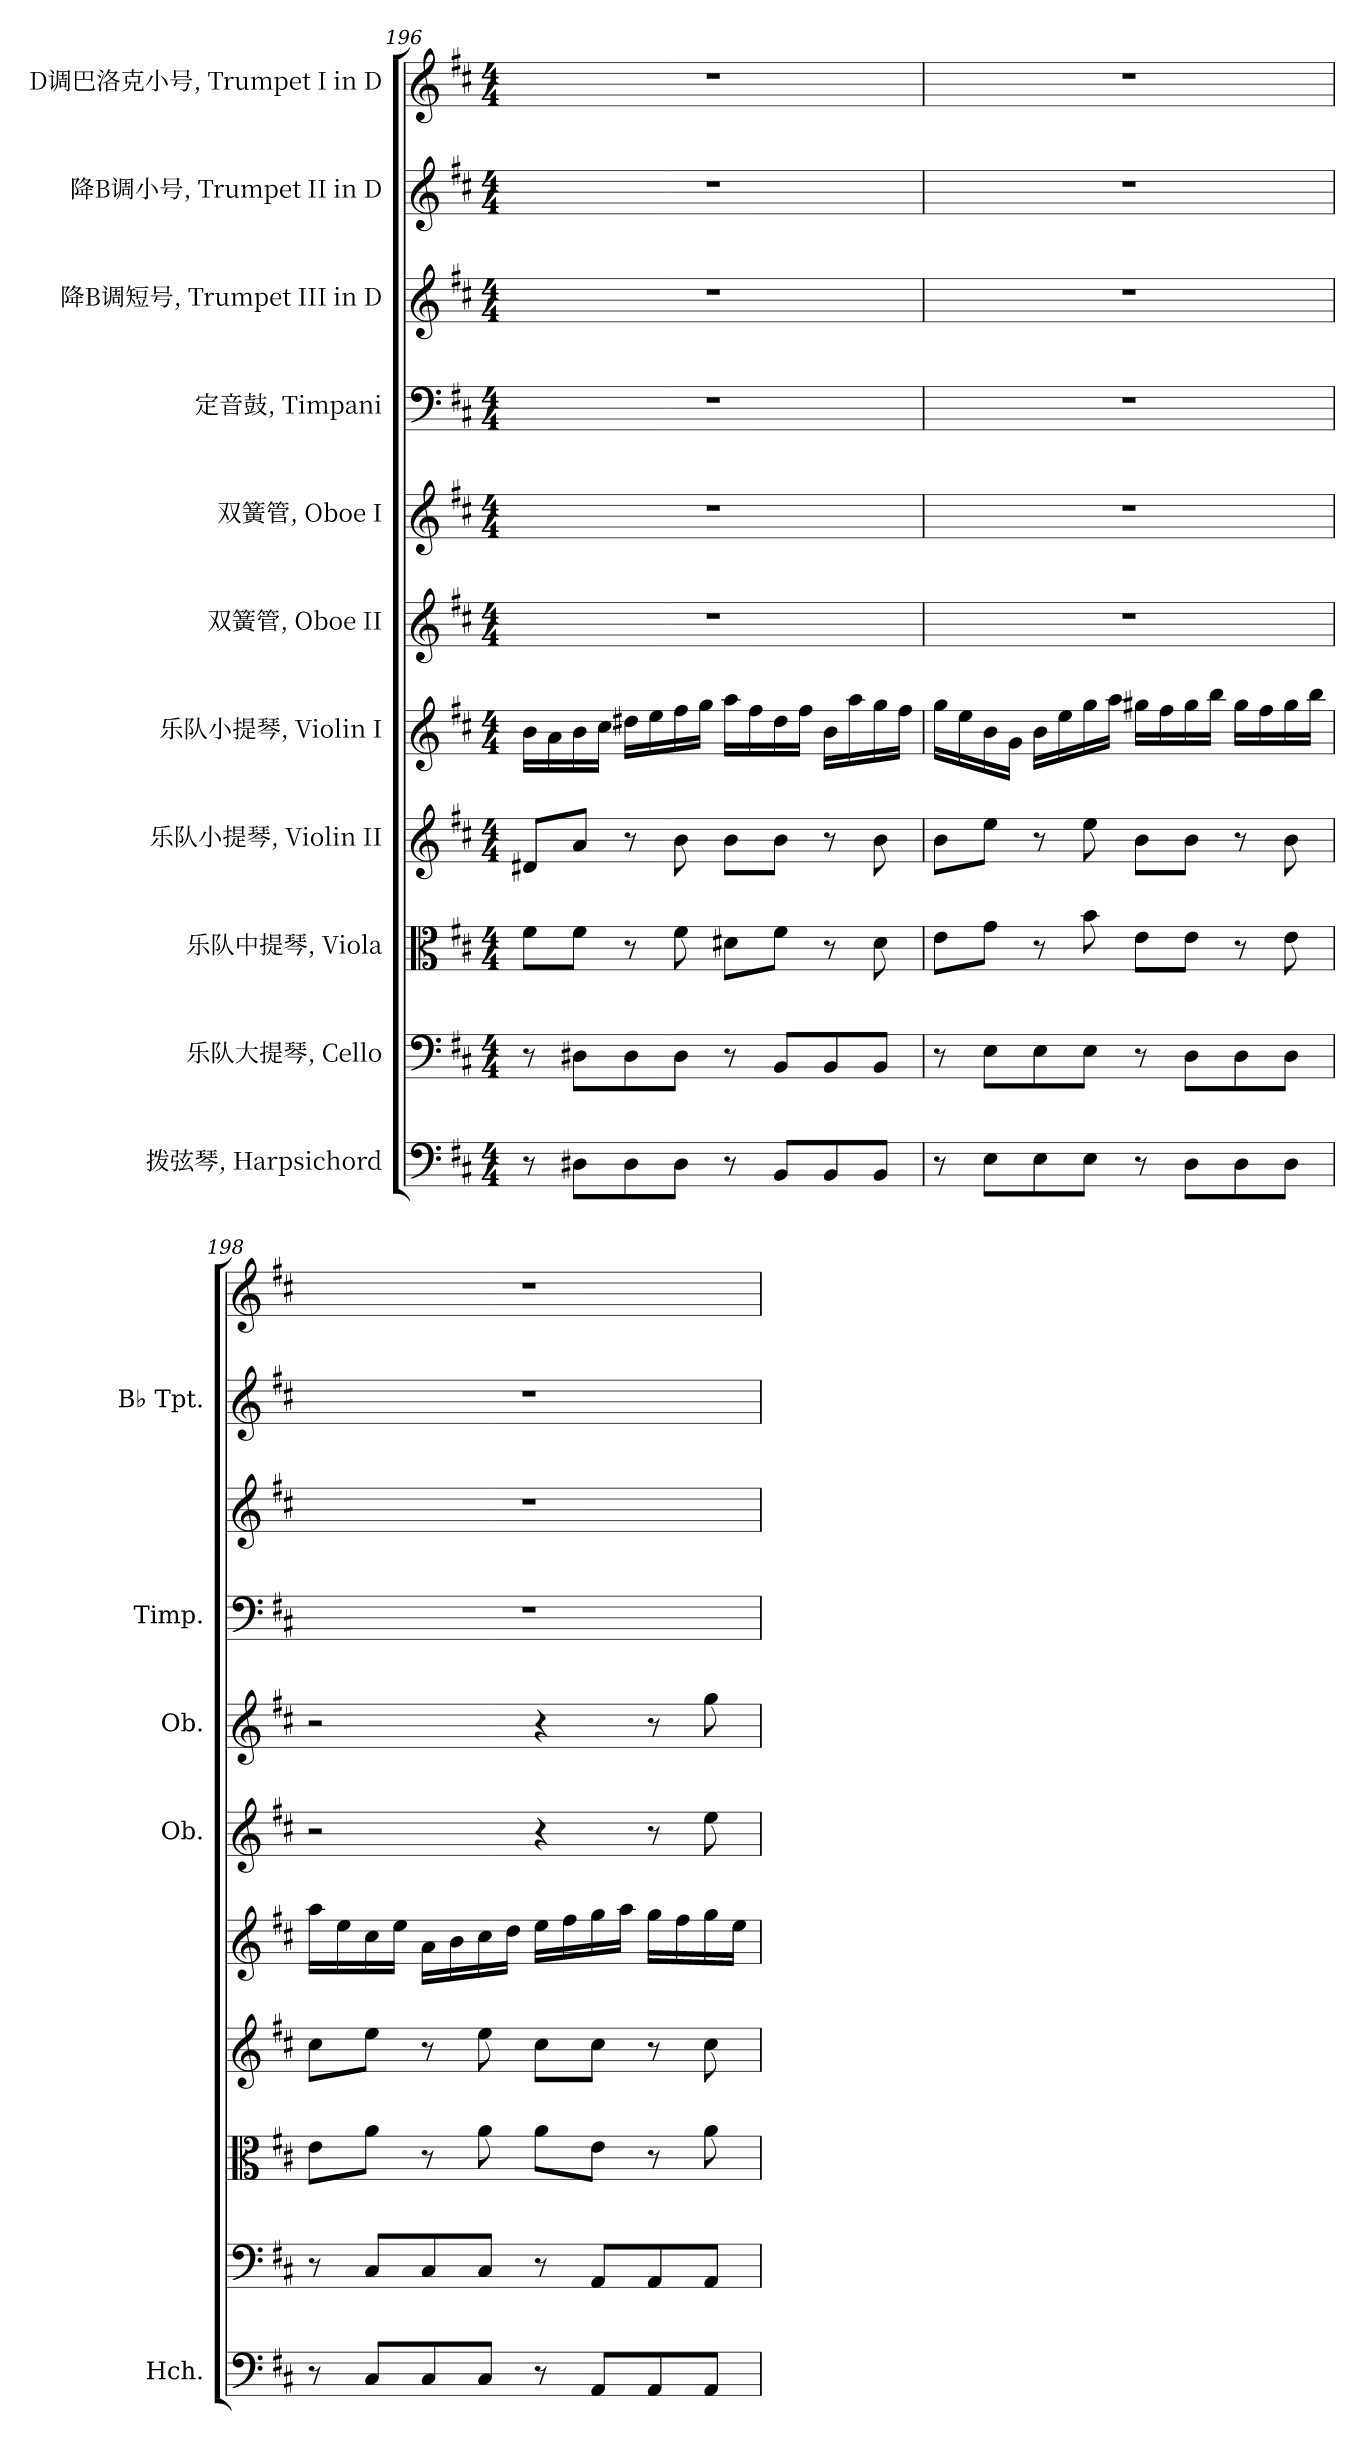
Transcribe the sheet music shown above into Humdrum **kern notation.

**kern	**kern	**kern	**kern	**kern	**kern	**kern	**kern	**kern	**kern	**kern
*part11	*part10	*part9	*part8	*part7	*part6	*part5	*part4	*part3	*part2	*part1
*staff11	*staff10	*staff9	*staff8	*staff7	*staff6	*staff5	*staff4	*staff3	*staff2	*staff1
*I"拨弦琴, Harpsichord	*I"乐队大提琴, Cello	*I"乐队中提琴, Viola	*I"乐队小提琴, Violin II	*I"乐队小提琴, Violin I	*I"双簧管, Oboe II	*I"双簧管, Oboe I	*I"定音鼓, Timpani	*I"降B调短号, Trumpet III in D	*I"降B调小号, Trumpet II in D	*I"D调巴洛克小号, Trumpet I in D
*I'Hch.	*	*	*	*	*I'Ob.	*I'Ob.	*I'Timp.	*	*I'B♭ Tpt.	*
*clefF4	*clefF4	*clefC3	*clefG2	*clefG2	*clefG2	*clefG2	*clefF4	*clefG2	*clefG2	*clefG2
*	*	*	*	*	*	*	*	*ITrd1c2	*ITrd1c2	*ITrd-1c-2
*k[f#c#]	*k[f#c#]	*k[f#c#]	*k[f#c#]	*k[f#c#]	*k[f#c#]	*k[f#c#]	*k[f#c#]	*k[]	*k[]	*k[f#c#g#d#]
*M4/4	*M4/4	*M4/4	*M4/4	*M4/4	*M4/4	*M4/4	*M4/4	*M4/4	*M4/4	*M4/4
=196	=196	=196	=196	=196	=196	=196	=196	=196	=196	=196
8r	8r	8f#\L	8d#X/L	16b\LL	1r	1r	1r	1r	1r	1r
.	.	.	.	16a\	.	.	.	.	.	.
8D#X\L	8D#X\L	8f#\J	8a/J	16b\	.	.	.	.	.	.
.	.	.	.	16cc#\JJ	.	.	.	.	.	.
8D#\	8D#\	8r	8r	16dd#X\LL	.	.	.	.	.	.
.	.	.	.	16ee\	.	.	.	.	.	.
8D#\J	8D#\J	8f#\	8b\	16ff#\	.	.	.	.	.	.
.	.	.	.	16gg\JJ	.	.	.	.	.	.
8r	8r	8d#X\L	8b\L	16aa\LL	.	.	.	.	.	.
.	.	.	.	16ff#\	.	.	.	.	.	.
8BB/L	8BB/L	8f#\J	8b\J	16dd#\	.	.	.	.	.	.
.	.	.	.	16ff#\JJ	.	.	.	.	.	.
8BB/	8BB/	8r	8r	16b\LL	.	.	.	.	.	.
.	.	.	.	16aa\	.	.	.	.	.	.
8BB/J	8BB/J	8d#\	8b\	16gg\	.	.	.	.	.	.
.	.	.	.	16ff#\JJ	.	.	.	.	.	.
!!LO:PB:g=z
=197	=197	=197	=197	=197	=197	=197	=197	=197	=197	=197
8r	8r	8e\L	8b\L	16gg\LL	1r	1r	1r	1r	1r	1r
.	.	.	.	16ee\	.	.	.	.	.	.
8E\L	8E\L	8g\J	8ee\J	16b\	.	.	.	.	.	.
.	.	.	.	16g\JJ	.	.	.	.	.	.
8E\	8E\	8r	8r	16b\LL	.	.	.	.	.	.
.	.	.	.	16ee\	.	.	.	.	.	.
8E\J	8E\J	8b\	8ee\	16gg\	.	.	.	.	.	.
.	.	.	.	16aa\JJ	.	.	.	.	.	.
8r	8r	8e\L	8b\L	16gg#X\LL	.	.	.	.	.	.
.	.	.	.	16ff#\	.	.	.	.	.	.
8D\L	8D\L	8e\J	8b\J	16gg#\	.	.	.	.	.	.
.	.	.	.	16bb\JJ	.	.	.	.	.	.
8D\	8D\	8r	8r	16gg#\LL	.	.	.	.	.	.
.	.	.	.	16ff#\	.	.	.	.	.	.
8D\J	8D\J	8e\	8b\	16gg#\	.	.	.	.	.	.
.	.	.	.	16bb\JJ	.	.	.	.	.	.
=198	=198	=198	=198	=198	=198	=198	=198	=198	=198	=198
8r	8r	8e\L	8cc#\L	16aa\LL	2r	2r	1r	1r	1r	1r
.	.	.	.	16ee\	.	.	.	.	.	.
8C#/L	8C#/L	8a\J	8ee\J	16cc#\	.	.	.	.	.	.
.	.	.	.	16ee\JJ	.	.	.	.	.	.
8C#/	8C#/	8r	8r	16a\LL	.	.	.	.	.	.
.	.	.	.	16b\	.	.	.	.	.	.
8C#/J	8C#/J	8a\	8ee\	16cc#\	.	.	.	.	.	.
.	.	.	.	16dd\JJ	.	.	.	.	.	.
8r	8r	8a\L	8cc#\L	16ee\LL	4r	4r	.	.	.	.
.	.	.	.	16ff#\	.	.	.	.	.	.
8AA/L	8AA/L	8e\J	8cc#\J	16gg\	.	.	.	.	.	.
.	.	.	.	16aa\JJ	.	.	.	.	.	.
8AA/	8AA/	8r	8r	16gg\LL	8r	8r	.	.	.	.
.	.	.	.	16ff#\	.	.	.	.	.	.
8AA/J	8AA/J	8a\	8cc#\	16gg\	8ee\	8gg\	.	.	.	.
.	.	.	.	16ee\JJ	.	.	.	.	.	.
=	=	=	=	=	=	=	=	=	=	=
*-	*-	*-	*-	*-	*-	*-	*-	*-	*-	*-
